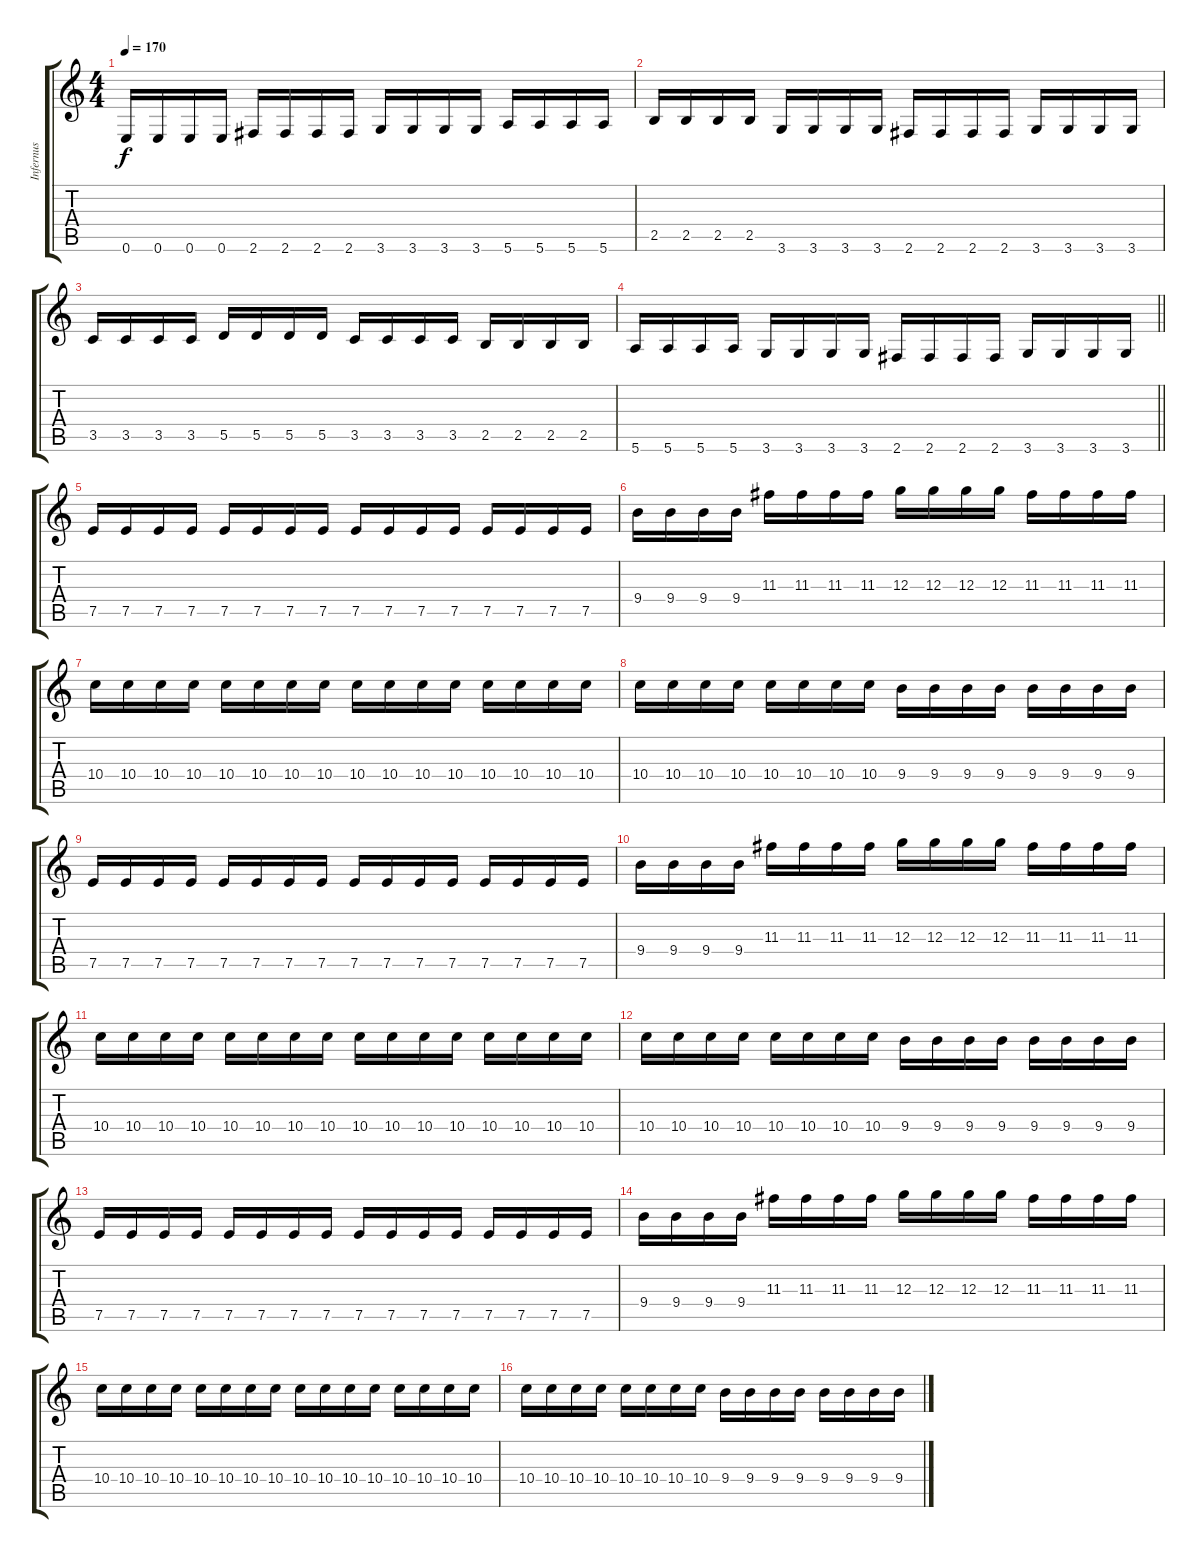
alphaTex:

\track ("Infernus" "Infernus") {instrument distortionguitar}
\staff {score tabs}
\tuning (E4 B3 G3 D3 A2 E2) {hide}
\ts (4 4)
\tempo 170
\clef g2
\ks c
0.6.16{dy f} 0.6.16 0.6.16 0.6.16 2.6.16 2.6.16 2.6.16 2.6.16 3.6.16 3.6.16 3.6.16 3.6.16 5.6.16 5.6.16 5.6.16 5.6.16 |
2.5.16 2.5.16 2.5.16 2.5.16 3.6.16 3.6.16 3.6.16 3.6.16 2.6.16 2.6.16 2.6.16 2.6.16 3.6.16 3.6.16 3.6.16 3.6.16 |
3.5.16 3.5.16 3.5.16 3.5.16 5.5.16 5.5.16 5.5.16 5.5.16 3.5.16 3.5.16 3.5.16 3.5.16 2.5.16 2.5.16 2.5.16 2.5.16 |
\barLineRight lightlight
5.6.16 5.6.16 5.6.16 5.6.16 3.6.16 3.6.16 3.6.16 3.6.16 2.6.16 2.6.16 2.6.16 2.6.16 3.6.16 3.6.16 3.6.16 3.6.16 |
7.5.16{volume 16} 7.5.16 7.5.16 7.5.16 7.5.16 7.5.16 7.5.16 7.5.16 7.5.16 7.5.16 7.5.16 7.5.16 7.5.16 7.5.16 7.5.16 7.5.16 |
9.4.16 9.4.16 9.4.16 9.4.16 11.3.16 11.3.16 11.3.16 11.3.16 12.3.16 12.3.16 12.3.16 12.3.16 11.3.16 11.3.16 11.3.16 11.3.16 |
10.4.16 10.4.16 10.4.16 10.4.16 10.4.16 10.4.16 10.4.16 10.4.16 10.4.16 10.4.16 10.4.16 10.4.16 10.4.16 10.4.16 10.4.16 10.4.16 |
10.4.16 10.4.16 10.4.16 10.4.16 10.4.16 10.4.16 10.4.16 10.4.16 9.4.16 9.4.16 9.4.16 9.4.16 9.4.16 9.4.16 9.4.16 9.4.16 |
7.5.16 7.5.16 7.5.16 7.5.16 7.5.16 7.5.16 7.5.16 7.5.16 7.5.16 7.5.16 7.5.16 7.5.16 7.5.16 7.5.16 7.5.16 7.5.16 |
9.4.16 9.4.16 9.4.16 9.4.16 11.3.16 11.3.16 11.3.16 11.3.16 12.3.16 12.3.16 12.3.16 12.3.16 11.3.16 11.3.16 11.3.16 11.3.16 |
10.4.16 10.4.16 10.4.16 10.4.16 10.4.16 10.4.16 10.4.16 10.4.16 10.4.16 10.4.16 10.4.16 10.4.16 10.4.16 10.4.16 10.4.16 10.4.16 |
10.4.16 10.4.16 10.4.16 10.4.16 10.4.16 10.4.16 10.4.16 10.4.16 9.4.16 9.4.16 9.4.16 9.4.16 9.4.16 9.4.16 9.4.16 9.4.16 |
7.5.16 7.5.16 7.5.16 7.5.16 7.5.16 7.5.16 7.5.16 7.5.16 7.5.16 7.5.16 7.5.16 7.5.16 7.5.16 7.5.16 7.5.16 7.5.16 |
9.4.16 9.4.16 9.4.16 9.4.16 11.3.16 11.3.16 11.3.16 11.3.16 12.3.16 12.3.16 12.3.16 12.3.16 11.3.16 11.3.16 11.3.16 11.3.16 |
10.4.16 10.4.16 10.4.16 10.4.16 10.4.16 10.4.16 10.4.16 10.4.16 10.4.16 10.4.16 10.4.16 10.4.16 10.4.16 10.4.16 10.4.16 10.4.16 |
10.4.16 10.4.16 10.4.16 10.4.16 10.4.16 10.4.16 10.4.16 10.4.16 9.4.16 9.4.16 9.4.16 9.4.16 9.4.16 9.4.16 9.4.16 9.4.16
